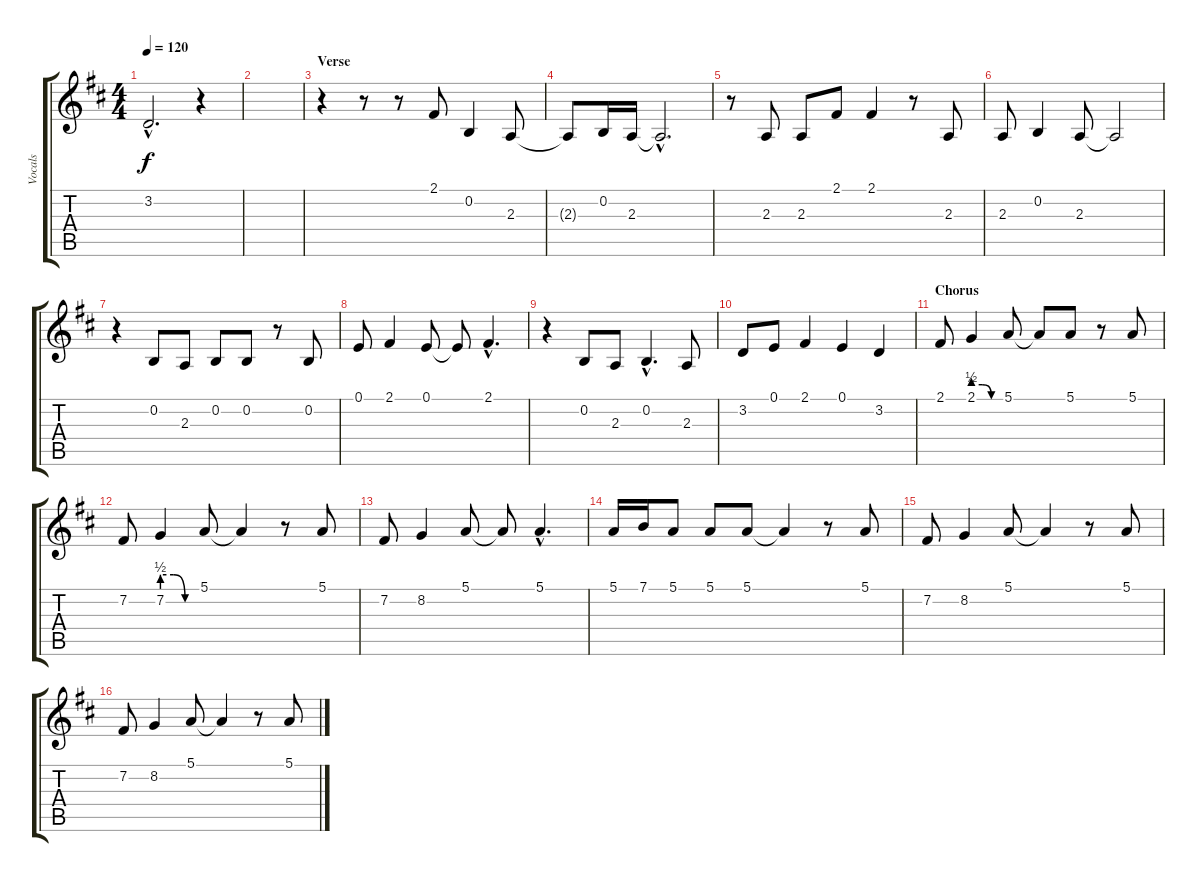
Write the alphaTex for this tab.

\track ("Vocals" "Vocals") {instrument sopranosax}
\staff {score tabs}
\tuning (E4 B3 G3 D3 A2 E2) {hide}
\ts (4 4)
\tempo 120
\clef g2
\ks d
3.2{hac t}.2{d dy f} r.4 |
|
\section ("" "Verse")
r.4 r.8 r.8 2.1.8 0.2.4 2.3.8 |
2.3{t}.8 0.2.16 2.3.16 2.3{hac t}.2{d} |
r.8 2.3.8 2.3.8 2.1.8 2.1.4 r.8 2.3.8 |
2.3.8 0.2.4 2.3.8 2.3{t}.2 |
r.4 0.2.8 2.3.8 0.2.8 0.2.8 r.8 0.2.8 |
0.1.8 2.1.4 0.1.8 0.1{t}.8 2.1{hac}.4{d} |
r.4 0.2.8 2.3.8 0.2{hac}.4{d} 2.3.8 |
3.2.8 0.1.8 2.1.4 0.1.4 3.2.4 |
\section ("" "Chorus")
2.1.8 2.1{be (custom 0 2 20 2 40 0 60 0)}.4 5.1.8 5.1{t}.8 5.1.8 r.8 5.1.8 |
7.2.8 7.2{be (custom 0 2 20 2 40 0 60 0)}.4 5.1.8 5.1{t}.4 r.8 5.1.8 |
7.2.8 8.2.4 5.1.8 5.1{t}.8 5.1{hac}.4{d} |
5.1.16 7.1.16 5.1.8 5.1.8 5.1.8 5.1{t}.4 r.8 5.1.8 |
7.2.8 8.2.4 5.1.8 5.1{t}.4 r.8 5.1.8 |
7.2.8 8.2.4 5.1.8 5.1{t}.4 r.8 5.1.8
